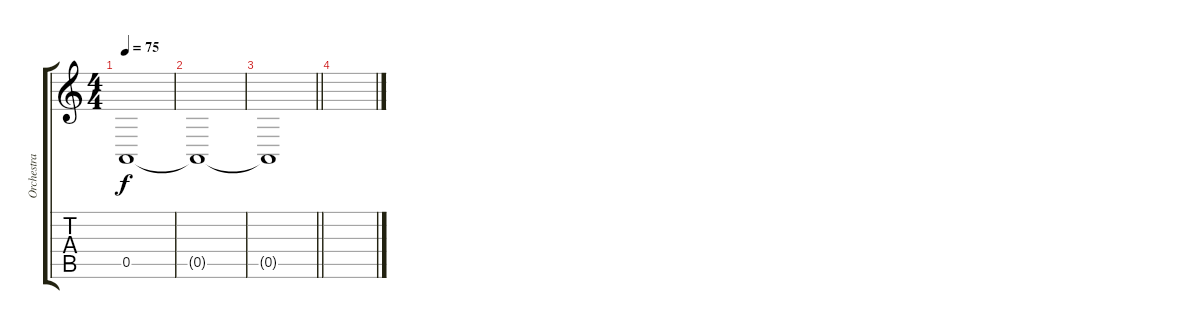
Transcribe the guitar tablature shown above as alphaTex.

\track ("Orchestra" "Orchestra") {instrument applause}
\staff {score tabs}
\tuning (E4 B3 G3 D3 A2 E2) {hide}
\ts (4 4)
\tempo 75
\clef g2
\ks c
0.5{t}.1{dy f} |
0.5{t}.1 |
\barLineRight lightlight
0.5{t}.1 |
\section ("" "")
